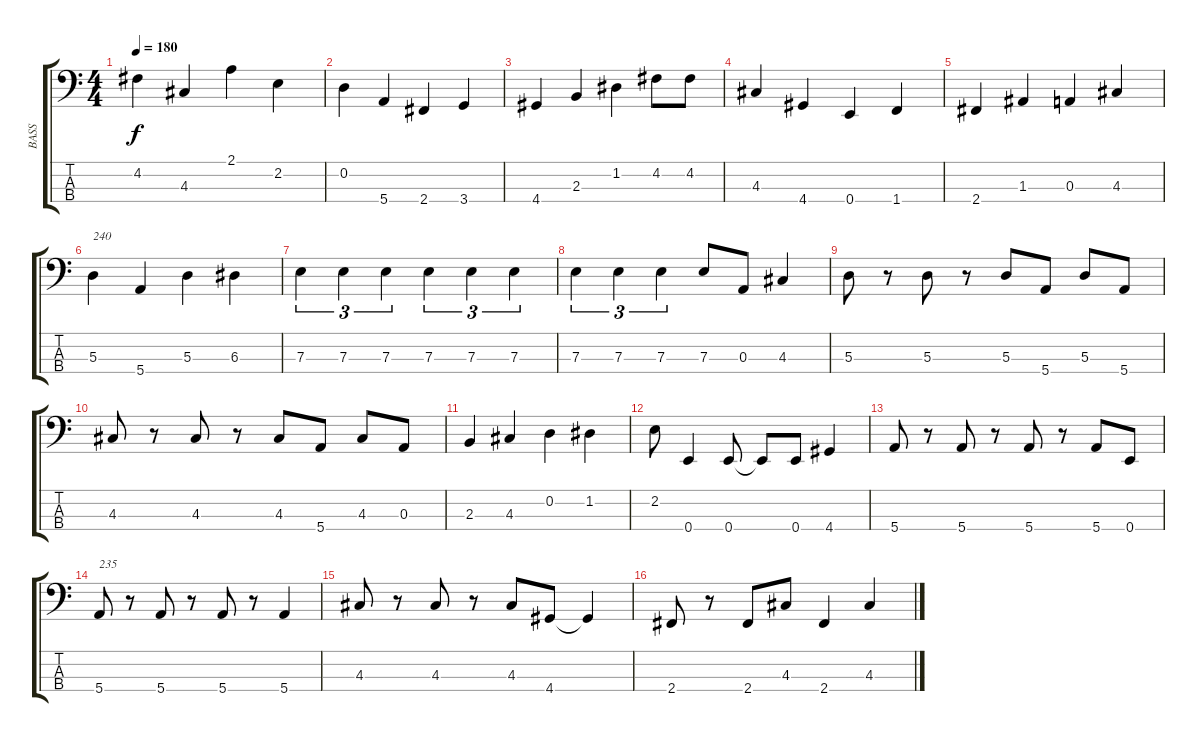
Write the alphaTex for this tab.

\track ("BASS" "BASS") {instrument electricbasspick}
\staff {score tabs}
\tuning (G2 D2 A1 E1) {hide}
\ts (4 4)
\tempo 180
\clef f4
\ks c
4.2.4{dy f} 4.3.4 2.1.4 2.2.4 |
0.2.4 5.4.4 2.4.4 3.4.4 |
4.4.4 2.3.4 1.2.4 4.2.8 4.2.8 |
4.3.4 4.4.4 0.4.4 1.4.4 |
2.4.4 1.3.4 0.3.4 4.3.4 |
5.3.4{txt "240"} 5.4.4 5.3.4 6.3.4 |
7.3.4{tu (3 2)} 7.3.4{tu (3 2)} 7.3.4{tu (3 2)} 7.3.4{tu (3 2)} 7.3.4{tu (3 2)} 7.3.4{tu (3 2)} |
7.3.4{tu (3 2)} 7.3.4{tu (3 2)} 7.3.4{tu (3 2)} 7.3.8 0.3.8 4.3.4 |
5.3.8 r.8 5.3.8 r.8 5.3.8 5.4.8 5.3.8 5.4.8 |
4.3.8 r.8 4.3.8 r.8 4.3.8 5.4.8 4.3.8 0.3.8 |
2.3.4 4.3.4 0.2.4 1.2.4 |
2.2.8 0.4.4 0.4.8 0.4{t}.8 0.4.8 4.4.4 |
5.4.8 r.8 5.4.8 r.8 5.4.8 r.8 5.4.8 0.4.8 |
5.4.8{txt "235"} r.8 5.4.8 r.8 5.4.8 r.8 5.4.4 |
4.3.8 r.8 4.3.8 r.8 4.3.8 4.4.8 4.4{t}.4 |
2.4.8 r.8 2.4.8 4.3.8 2.4.4 4.3.4
